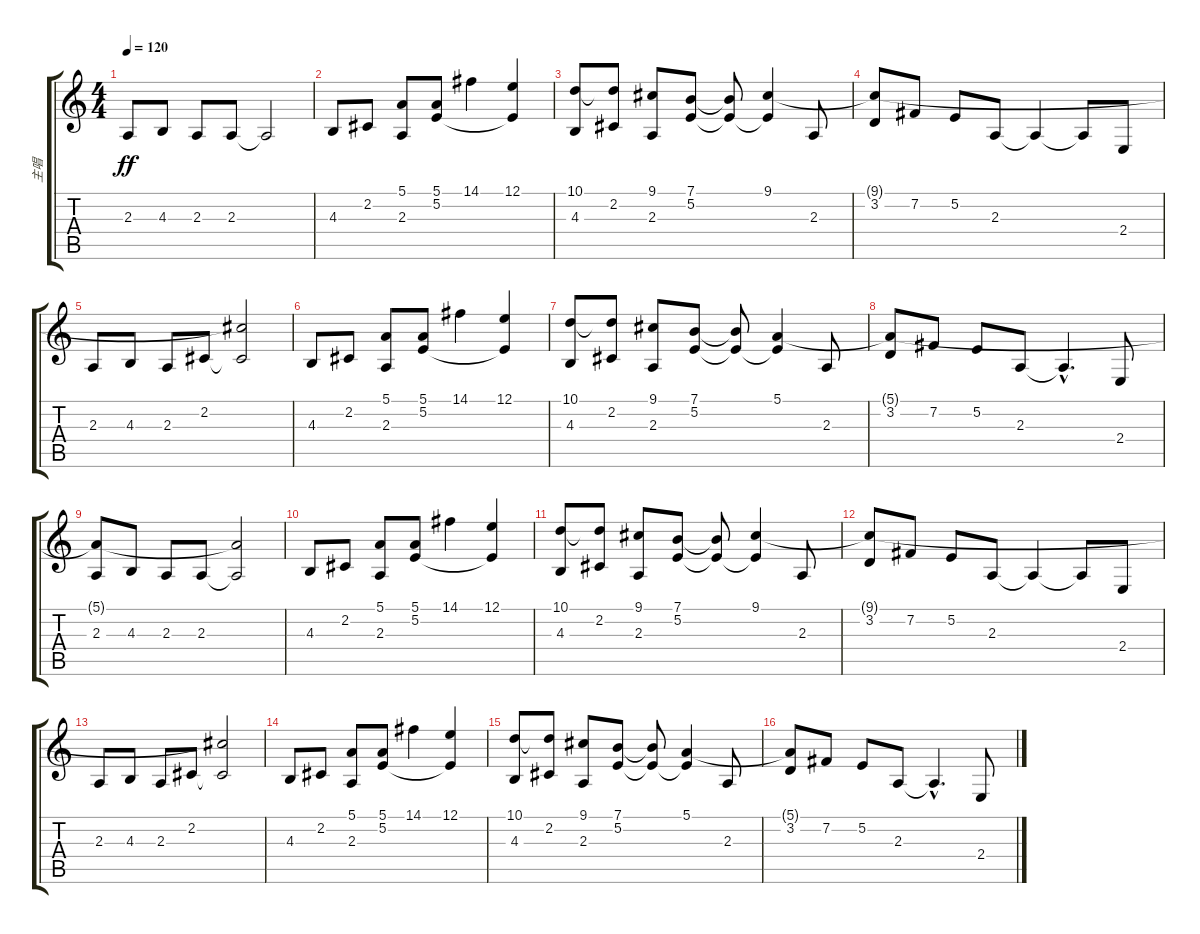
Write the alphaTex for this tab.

\track ("主唱" "主唱") {instrument tenorsax}
\staff {score tabs}
\tuning (E4 B3 G3 D3 A2 E2) {hide}
\ts (4 4)
\tempo 120
\clef g2
\ks c
2.3.8{dy ff} 4.3.8 2.3.8 2.3.8 2.3{t}.2 |
4.3.8 2.2.8 (5.1 2.3).8 (5.1 5.2).8 14.1.4 (12.1 5.2{t}).4 |
(10.1 4.3).8 (10.1{t} 2.2).8 (9.1 2.3).8 (7.1 5.2).8 (7.1{t} 5.2{t}).8 (9.1 5.2{t}).4 2.3.8 |
(9.1{t} 3.2).8 7.2.8 5.2.8 2.3.8 2.3{t}.4 2.3{t}.8 2.4.8 |
2.3.8 4.3.8 2.3.8 2.2.8 (9.1{t} 2.2{t}).2 |
4.3.8 2.2.8 (5.1 2.3).8 (5.1 5.2).8 14.1.4 (12.1 5.2{t}).4 |
(10.1 4.3).8 (10.1{t} 2.2).8 (9.1 2.3).8 (7.1 5.2).8 (7.1{t} 5.2{t}).8 (5.1 5.2{t}).4 2.3.8 |
(5.1{t} 3.2).8 7.2.8 5.2.8 2.3.8 2.3{hac t}.4{d} 2.4.8 |
(5.1{t} 2.3).8 4.3.8 2.3.8 2.3.8 (5.1{t} 2.3{t}).2 |
4.3.8 2.2.8 (5.1 2.3).8 (5.1 5.2).8 14.1.4 (12.1 5.2{t}).4 |
(10.1 4.3).8 (10.1{t} 2.2).8 (9.1 2.3).8 (7.1 5.2).8 (7.1{t} 5.2{t}).8 (9.1 5.2{t}).4 2.3.8 |
(9.1{t} 3.2).8 7.2.8 5.2.8 2.3.8 2.3{t}.4 2.3{t}.8 2.4.8 |
2.3.8 4.3.8 2.3.8 2.2.8 (9.1{t} 2.2{t}).2 |
4.3.8 2.2.8 (5.1 2.3).8 (5.1 5.2).8 14.1.4 (12.1 5.2{t}).4 |
(10.1 4.3).8 (10.1{t} 2.2).8 (9.1 2.3).8 (7.1 5.2).8 (7.1{t} 5.2{t}).8 (5.1 5.2{t}).4 2.3.8 |
(5.1{t} 3.2).8 7.2.8 5.2.8 2.3.8 2.3{hac t}.4{d} 2.4.8
